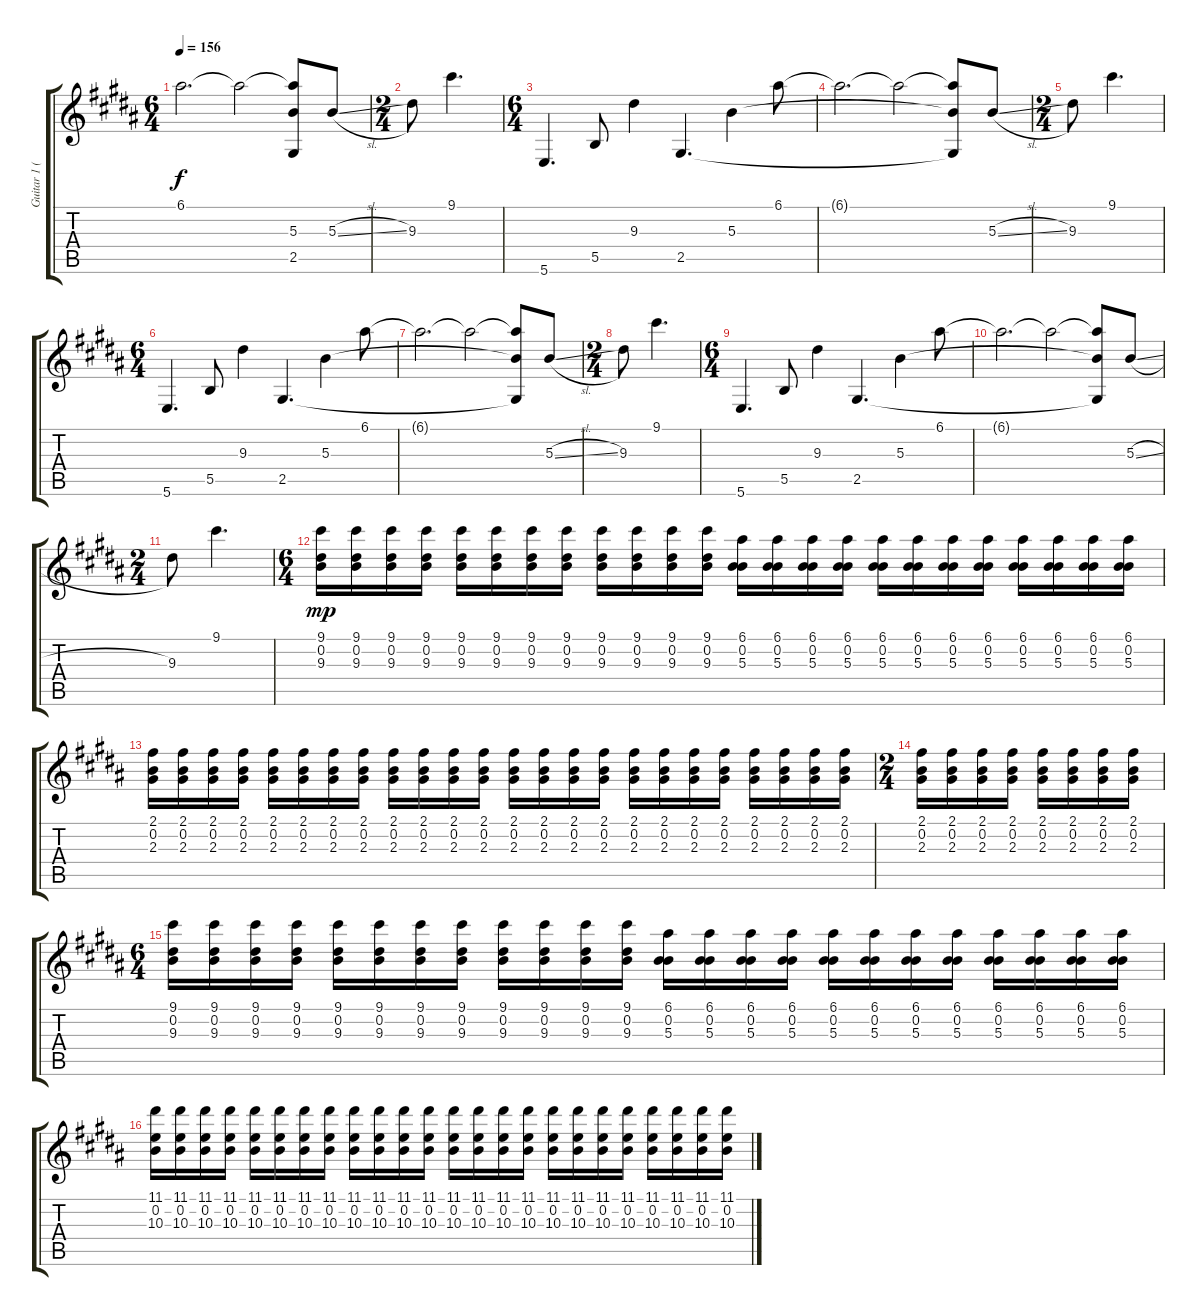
\track ("Guitar 1 (Alt. Karn. tun.) - Drew " "Guitar 1 (") {instrument overdrivenguitar}
\staff {score tabs}
\tuning (E4 B3 Gb3 B2 Gb2 B1) {hide}
\ts (6 4)
\tempo 156
\clef g2
\ks b
6.1{t}.2{d dy f} 6.1{t}.2 (6.1{t} 5.3{t} 2.5{t}).8 5.3{sl}.8 |
\ts (2 4)
9.3.8 9.1.4{d} |
\ts (6 4)
5.6.4{d} 5.5.8 9.3.4 2.5.4{d} 5.3.4 6.1.8 |
6.1{t}.2{d} 6.1{t}.2 (6.1{t} 5.3{t} 2.5{t}).8 5.3{sl}.8 |
\ts (2 4)
9.3.8 9.1.4{d} |
\ts (6 4)
5.6.4{d} 5.5.8 9.3.4 2.5.4{d} 5.3.4 6.1.8 |
6.1{t}.2{d} 6.1{t}.2 (6.1{t} 5.3{t} 2.5{t}).8 5.3{sl}.8 |
\ts (2 4)
9.3.8 9.1.4{d} |
\ts (6 4)
5.6.4{d} 5.5.8 9.3.4 2.5.4{d} 5.3.4 6.1.8 |
6.1{t}.2{d} 6.1{t}.2 (6.1{t} 5.3{t} 2.5{t}).8 5.3{sl}.8 |
\ts (2 4)
9.3.8 9.1.4{d} |
\ts (6 4)
(9.1 0.2 9.3).16{dy mp} (9.1 0.2 9.3).16 (9.1 0.2 9.3).16 (9.1 0.2 9.3).16 (9.1 0.2 9.3).16 (9.1 0.2 9.3).16 (9.1 0.2 9.3).16 (9.1 0.2 9.3).16 (9.1 0.2 9.3).16 (9.1 0.2 9.3).16 (9.1 0.2 9.3).16 (9.1 0.2 9.3).16 (6.1 0.2 5.3).16 (6.1 0.2 5.3).16 (6.1 0.2 5.3).16 (6.1 0.2 5.3).16 (6.1 0.2 5.3).16 (6.1 0.2 5.3).16 (6.1 0.2 5.3).16 (6.1 0.2 5.3).16 (6.1 0.2 5.3).16 (6.1 0.2 5.3).16 (6.1 0.2 5.3).16 (6.1 0.2 5.3).16 |
(2.1 0.2 2.3).16 (2.1 0.2 2.3).16 (2.1 0.2 2.3).16 (2.1 0.2 2.3).16 (2.1 0.2 2.3).16 (2.1 0.2 2.3).16 (2.1 0.2 2.3).16 (2.1 0.2 2.3).16 (2.1 0.2 2.3).16 (2.1 0.2 2.3).16 (2.1 0.2 2.3).16 (2.1 0.2 2.3).16 (2.1 0.2 2.3).16 (2.1 0.2 2.3).16 (2.1 0.2 2.3).16 (2.1 0.2 2.3).16 (2.1 0.2 2.3).16 (2.1 0.2 2.3).16 (2.1 0.2 2.3).16 (2.1 0.2 2.3).16 (2.1 0.2 2.3).16 (2.1 0.2 2.3).16 (2.1 0.2 2.3).16 (2.1 0.2 2.3).16 |
\ts (2 4)
(2.1 0.2 2.3).16 (2.1 0.2 2.3).16 (2.1 0.2 2.3).16 (2.1 0.2 2.3).16 (2.1 0.2 2.3).16 (2.1 0.2 2.3).16 (2.1 0.2 2.3).16 (2.1 0.2 2.3).16 |
\ts (6 4)
(9.1 0.2 9.3).16 (9.1 0.2 9.3).16 (9.1 0.2 9.3).16 (9.1 0.2 9.3).16 (9.1 0.2 9.3).16 (9.1 0.2 9.3).16 (9.1 0.2 9.3).16 (9.1 0.2 9.3).16 (9.1 0.2 9.3).16 (9.1 0.2 9.3).16 (9.1 0.2 9.3).16 (9.1 0.2 9.3).16 (6.1 0.2 5.3).16 (6.1 0.2 5.3).16 (6.1 0.2 5.3).16 (6.1 0.2 5.3).16 (6.1 0.2 5.3).16 (6.1 0.2 5.3).16 (6.1 0.2 5.3).16 (6.1 0.2 5.3).16 (6.1 0.2 5.3).16 (6.1 0.2 5.3).16 (6.1 0.2 5.3).16 (6.1 0.2 5.3).16 |
(11.1 0.2 10.3).16 (11.1 0.2 10.3).16 (11.1 0.2 10.3).16 (11.1 0.2 10.3).16 (11.1 0.2 10.3).16 (11.1 0.2 10.3).16 (11.1 0.2 10.3).16 (11.1 0.2 10.3).16 (11.1 0.2 10.3).16 (11.1 0.2 10.3).16 (11.1 0.2 10.3).16 (11.1 0.2 10.3).16 (11.1 0.2 10.3).16 (11.1 0.2 10.3).16 (11.1 0.2 10.3).16 (11.1 0.2 10.3).16 (11.1 0.2 10.3).16 (11.1 0.2 10.3).16 (11.1 0.2 10.3).16 (11.1 0.2 10.3).16 (11.1 0.2 10.3).16 (11.1 0.2 10.3).16 (11.1 0.2 10.3).16 (11.1 0.2 10.3).16
